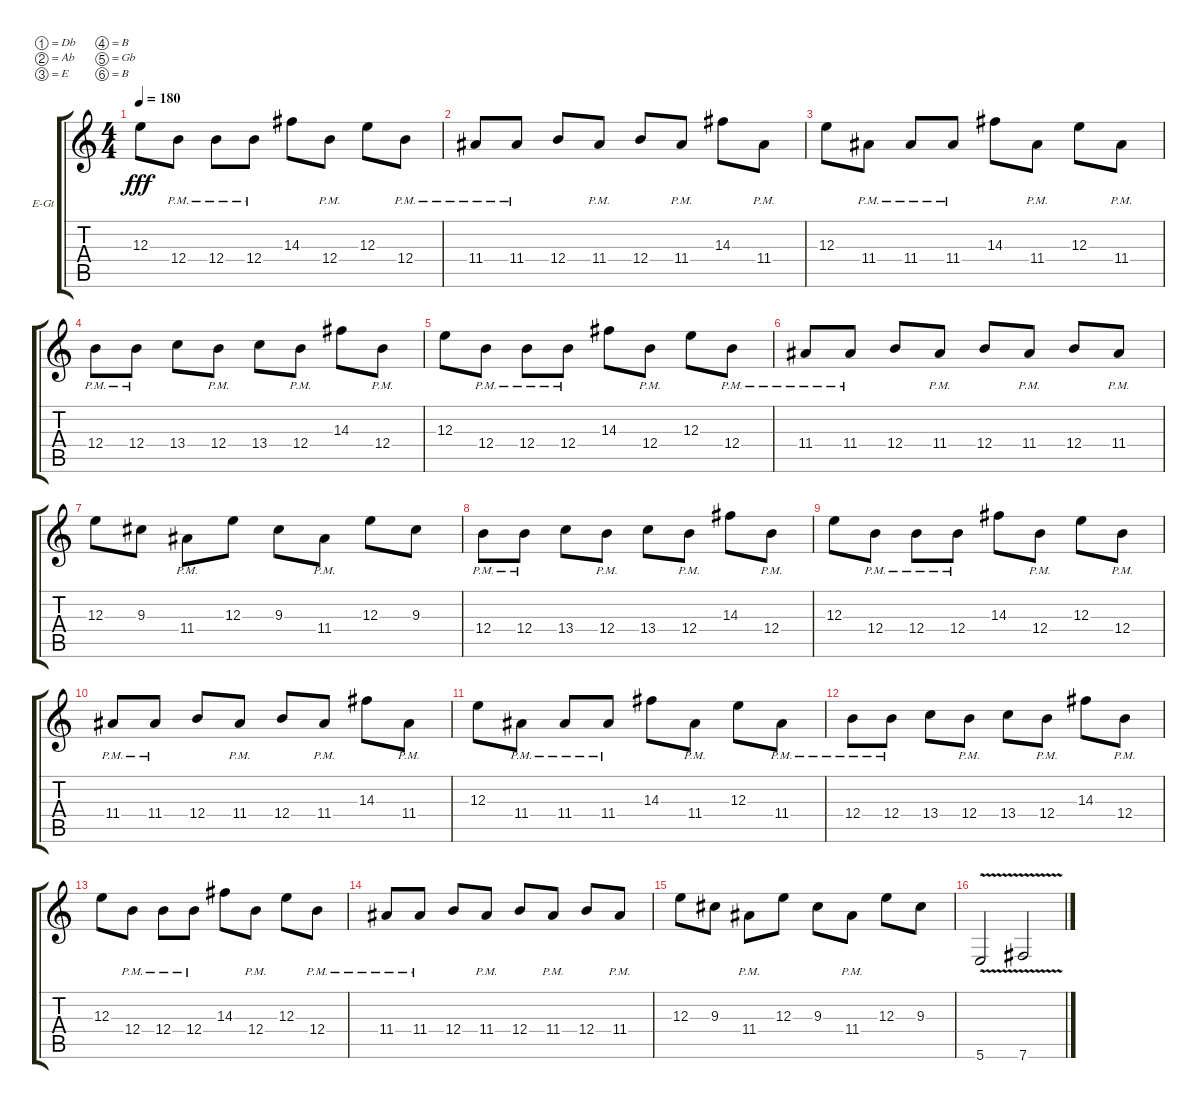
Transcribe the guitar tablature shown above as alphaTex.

\bracketExtendMode groupsimilarinstruments
\firstSystemTrackNameOrientation horizontal
\otherSystemsTrackNameOrientation horizontal
\track ("Guitar #1" "E-Gt") {instrument distortionguitar}
\staff {score tabs}
\tuning (Db4 Ab3 E3 B2 Gb2 B1)
\ts (4 4)
\tempo 180
\clef g2
\ks c
12.3.8{dy fff} 12.4{pm}.8 12.4{pm}.8 12.4{pm}.8 14.3.8 12.4{pm}.8 12.3.8 12.4{pm}.8 |
11.4{pm}.8 11.4{pm}.8 12.4.8 11.4{pm}.8 12.4.8 11.4{pm}.8 14.3.8 11.4{pm}.8 |
12.3.8 11.4{pm}.8 11.4{pm}.8 11.4{pm}.8 14.3.8 11.4{pm}.8 12.3.8 11.4{pm}.8 |
12.4{pm}.8 12.4{pm}.8 13.4.8 12.4{pm}.8 13.4.8 12.4{pm}.8 14.3.8 12.4{pm}.8 |
12.3.8 12.4{pm}.8 12.4{pm}.8 12.4{pm}.8 14.3.8 12.4{pm}.8 12.3.8 12.4{pm}.8 |
11.4{pm}.8 11.4{pm}.8 12.4.8 11.4{pm}.8 12.4.8 11.4{pm}.8 12.4.8 11.4{pm}.8 |
12.3.8 9.3.8 11.4{pm}.8 12.3.8 9.3.8 11.4{pm}.8 12.3.8 9.3.8 |
12.4{pm}.8 12.4{pm}.8 13.4.8 12.4{pm}.8 13.4.8 12.4{pm}.8 14.3.8 12.4{pm}.8 |
12.3.8 12.4{pm}.8 12.4{pm}.8 12.4{pm}.8 14.3.8 12.4{pm}.8 12.3.8 12.4{pm}.8 |
11.4{pm}.8 11.4{pm}.8 12.4.8 11.4{pm}.8 12.4.8 11.4{pm}.8 14.3.8 11.4{pm}.8 |
12.3.8 11.4{pm}.8 11.4{pm}.8 11.4{pm}.8 14.3.8 11.4{pm}.8 12.3.8 11.4{pm}.8 |
12.4{pm}.8 12.4{pm}.8 13.4.8 12.4{pm}.8 13.4.8 12.4{pm}.8 14.3.8 12.4{pm}.8 |
12.3.8 12.4{pm}.8 12.4{pm}.8 12.4{pm}.8 14.3.8 12.4{pm}.8 12.3.8 12.4{pm}.8 |
11.4{pm}.8 11.4{pm}.8 12.4.8 11.4{pm}.8 12.4.8 11.4{pm}.8 12.4.8 11.4{pm}.8 |
12.3.8 9.3.8 11.4{pm}.8 12.3.8 9.3.8 11.4{pm}.8 12.3.8 9.3.8 |
5.6{v}.2 7.6{v}.2
